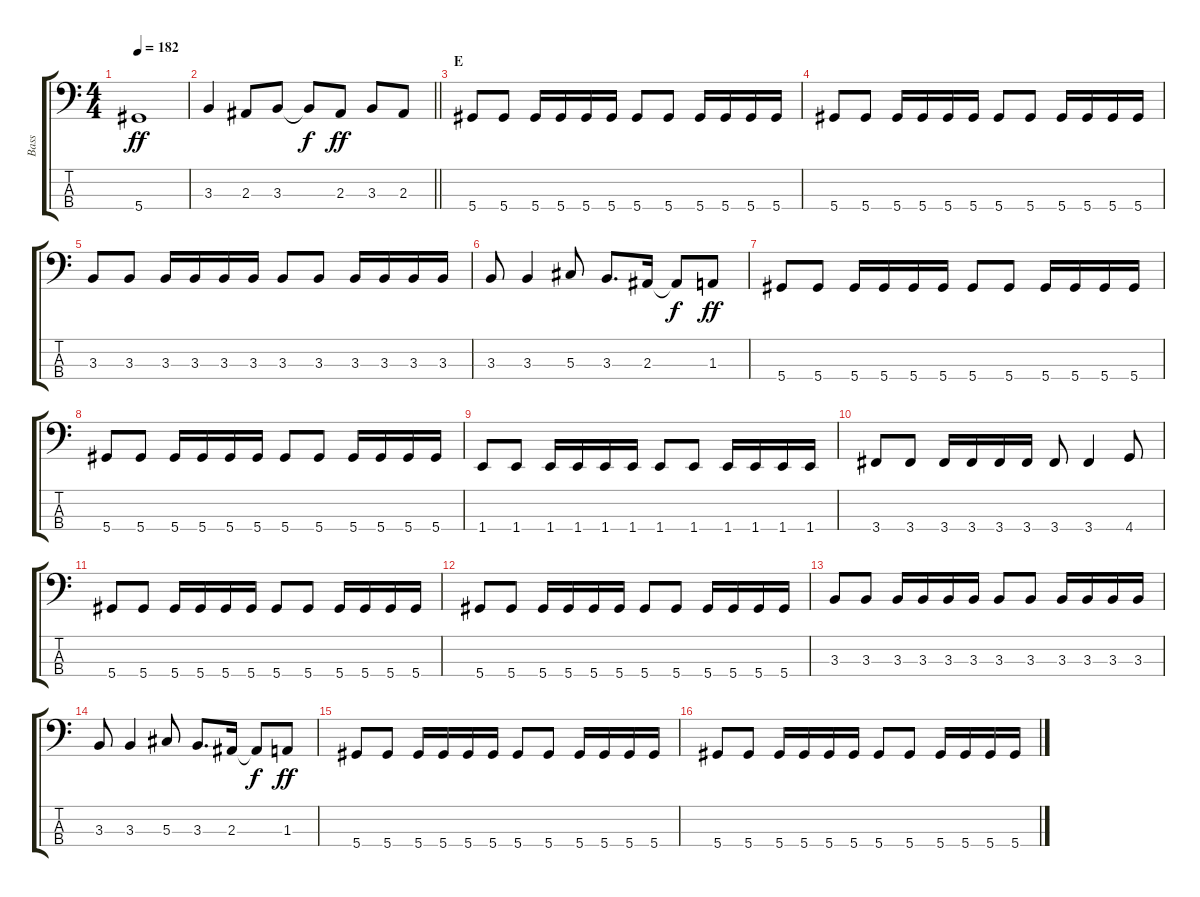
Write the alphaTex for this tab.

\track ("Bass" "Bass") {instrument electricbasspick}
\staff {score tabs}
\tuning (Gb2 Db2 Ab1 Eb1) {hide}
\ts (4 4)
\tempo 182
\clef f4
\ks c
5.4.1{dy ff} |
\barLineRight lightlight
3.3.4 2.3.8 3.3.8 3.3{t}.8{dy f} 2.3.8{dy ff} 3.3.8 2.3.8 |
\section ("" "E")
5.4.8 5.4.8 5.4.16 5.4.16 5.4.16 5.4.16 5.4.8 5.4.8 5.4.16 5.4.16 5.4.16 5.4.16 |
5.4.8 5.4.8 5.4.16 5.4.16 5.4.16 5.4.16 5.4.8 5.4.8 5.4.16 5.4.16 5.4.16 5.4.16 |
3.3.8 3.3.8 3.3.16 3.3.16 3.3.16 3.3.16 3.3.8 3.3.8 3.3.16 3.3.16 3.3.16 3.3.16 |
3.3.8 3.3.4 5.3.8 3.3.8{d} 2.3.16 2.3{t}.8{dy f} 1.3.8{dy ff} |
5.4.8 5.4.8 5.4.16 5.4.16 5.4.16 5.4.16 5.4.8 5.4.8 5.4.16 5.4.16 5.4.16 5.4.16 |
5.4.8 5.4.8 5.4.16 5.4.16 5.4.16 5.4.16 5.4.8 5.4.8 5.4.16 5.4.16 5.4.16 5.4.16 |
1.4.8 1.4.8 1.4.16 1.4.16 1.4.16 1.4.16 1.4.8 1.4.8 1.4.16 1.4.16 1.4.16 1.4.16 |
3.4.8 3.4.8 3.4.16 3.4.16 3.4.16 3.4.16 3.4.8 3.4.4 4.4.8 |
5.4.8 5.4.8 5.4.16 5.4.16 5.4.16 5.4.16 5.4.8 5.4.8 5.4.16 5.4.16 5.4.16 5.4.16 |
5.4.8 5.4.8 5.4.16 5.4.16 5.4.16 5.4.16 5.4.8 5.4.8 5.4.16 5.4.16 5.4.16 5.4.16 |
3.3.8 3.3.8 3.3.16 3.3.16 3.3.16 3.3.16 3.3.8 3.3.8 3.3.16 3.3.16 3.3.16 3.3.16 |
3.3.8 3.3.4 5.3.8 3.3.8{d} 2.3.16 2.3{t}.8{dy f} 1.3.8{dy ff} |
5.4.8 5.4.8 5.4.16 5.4.16 5.4.16 5.4.16 5.4.8 5.4.8 5.4.16 5.4.16 5.4.16 5.4.16 |
5.4.8 5.4.8 5.4.16 5.4.16 5.4.16 5.4.16 5.4.8 5.4.8 5.4.16 5.4.16 5.4.16 5.4.16
